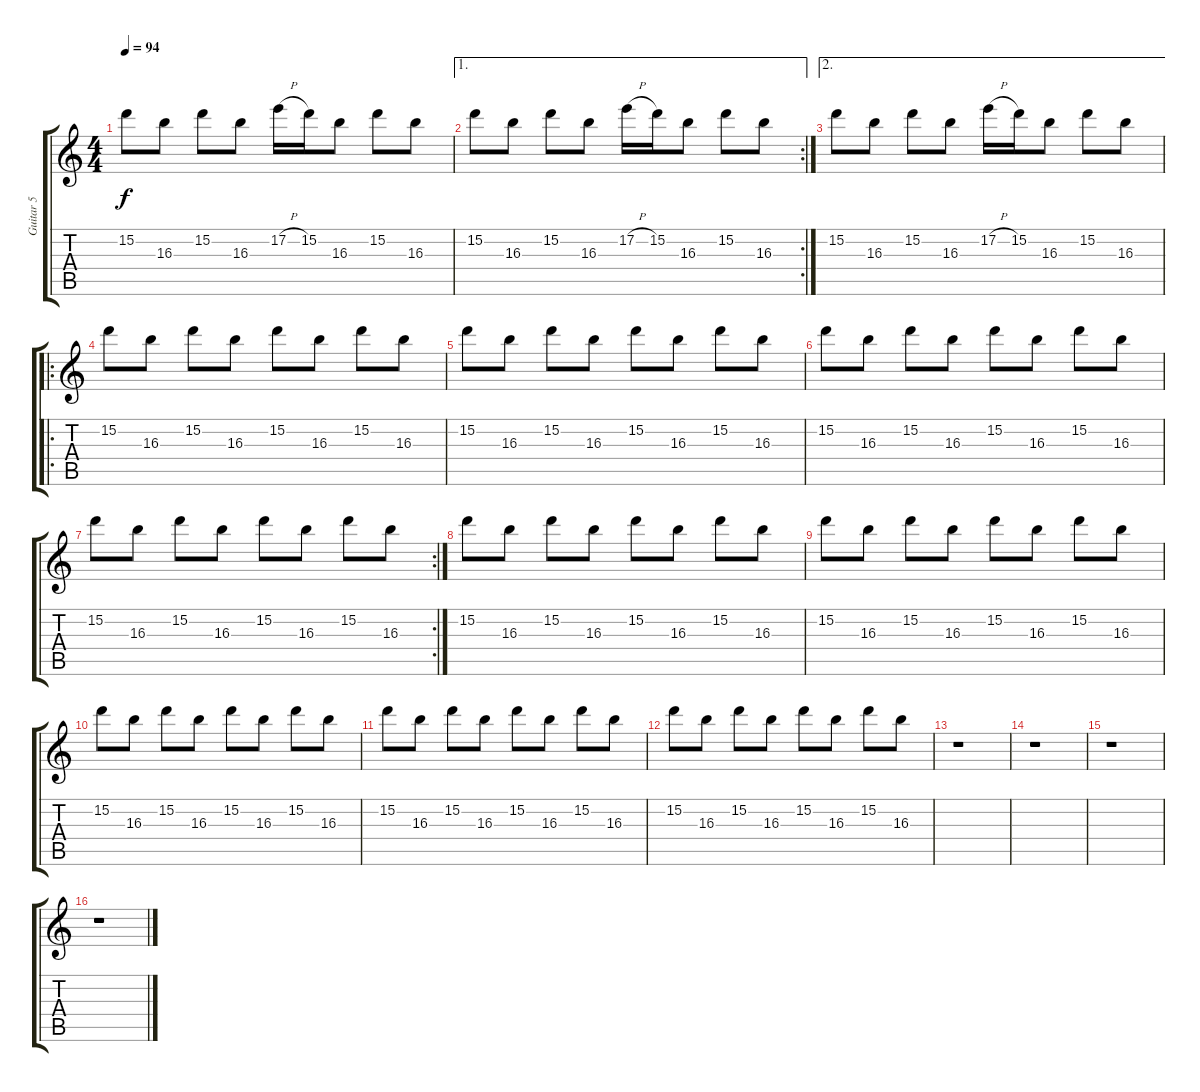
\track ("Guitar 5" "Guitar 5") {instrument distortionguitar}
\staff {score tabs}
\tuning (E4 B3 G3 D3 A2 E2) {hide}
\ts (4 4)
\tempo 94
\clef g2
\ks c
15.2.8{dy f} 16.3.8 15.2.8 16.3.8 17.2{h}.16 15.2.16 16.3.8 15.2.8 16.3.8 |
\ae 1
\rc 2
15.2.8 16.3.8 15.2.8 16.3.8 17.2{h}.16 15.2.16 16.3.8 15.2.8 16.3.8 |
\ae 2
15.2.8 16.3.8 15.2.8 16.3.8 17.2{h}.16 15.2.16 16.3.8 15.2.8 16.3.8 |
\ro
15.2.8 16.3.8 15.2.8 16.3.8 15.2.8 16.3.8 15.2.8 16.3.8 |
15.2.8 16.3.8 15.2.8 16.3.8 15.2.8 16.3.8 15.2.8 16.3.8 |
15.2.8 16.3.8 15.2.8 16.3.8 15.2.8 16.3.8 15.2.8 16.3.8 |
\rc 2
15.2.8 16.3.8 15.2.8 16.3.8 15.2.8 16.3.8 15.2.8 16.3.8 |
15.2.8 16.3.8 15.2.8 16.3.8 15.2.8 16.3.8 15.2.8 16.3.8 |
15.2.8 16.3.8 15.2.8 16.3.8 15.2.8 16.3.8 15.2.8 16.3.8 |
15.2.8 16.3.8 15.2.8 16.3.8 15.2.8 16.3.8 15.2.8 16.3.8 |
15.2.8 16.3.8 15.2.8 16.3.8 15.2.8 16.3.8 15.2.8 16.3.8 |
15.2.8 16.3.8 15.2.8 16.3.8 15.2.8 16.3.8 15.2.8 16.3.8 |
r.1 |
r.1 |
r.1 |
r.1
